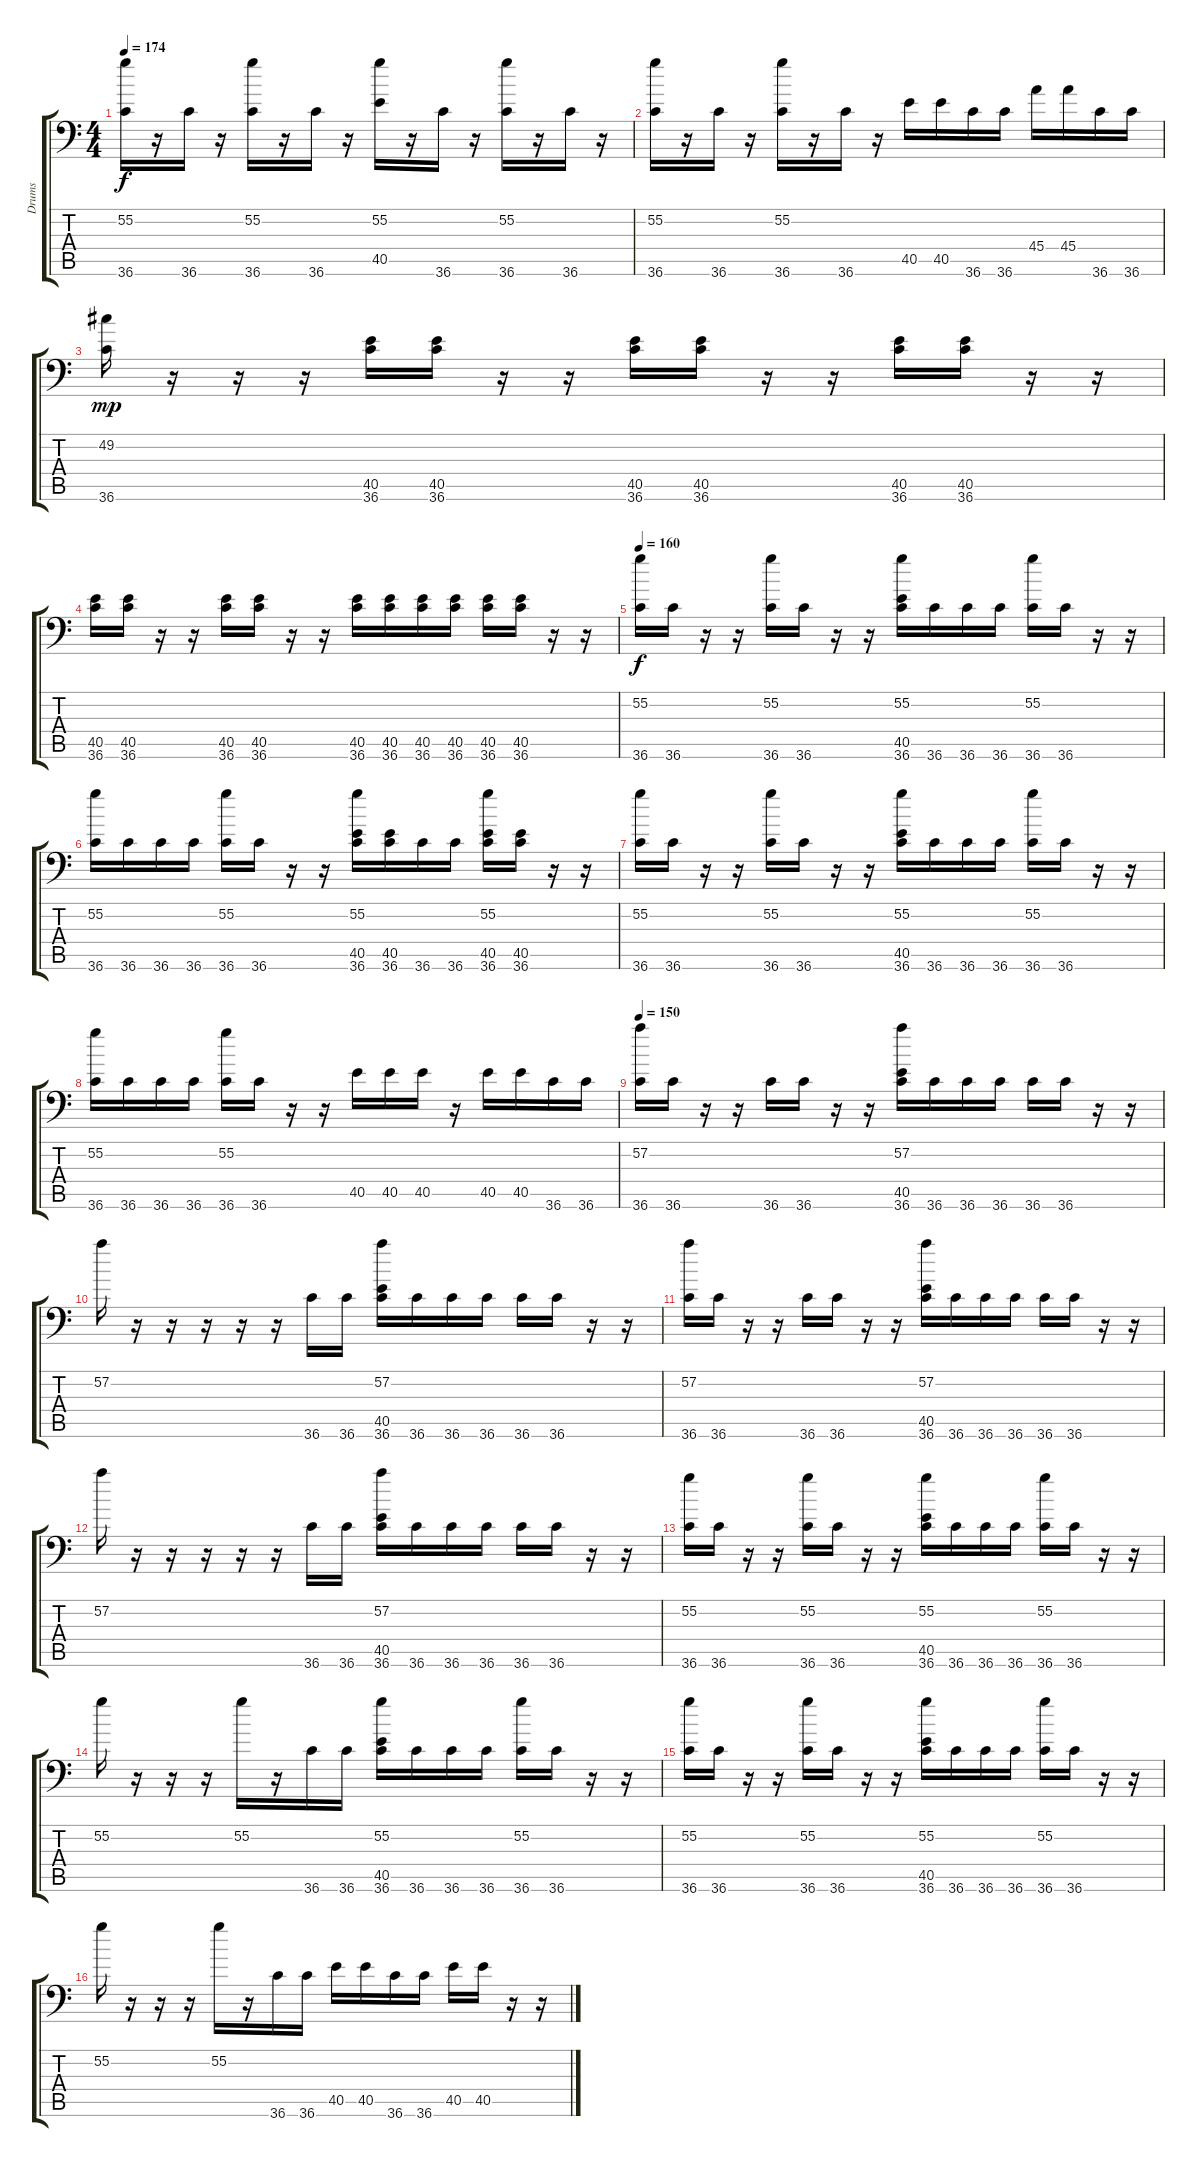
\track ("Drums" "Drums") {instrument acousticgrandpiano}
\staff {score tabs}
\tuning (C-1 C-1 C-1 C-1 C-1 C-1) {hide}
\ts (4 4)
\tempo 174
\clef f4
\ks c
(55.2 36.6).16{dy f} r.16 36.6.16 r.16 (55.2 36.6).16 r.16 36.6.16 r.16 (55.2 40.5).16 r.16 36.6.16 r.16 (55.2 36.6).16 r.16 36.6.16 r.16 |
(55.2 36.6).16 r.16 36.6.16 r.16 (55.2 36.6).16 r.16 36.6.16 r.16 40.5.16 40.5.16 36.6.16 36.6.16 45.4.16 45.4.16 36.6.16 36.6.16 |
(49.2 36.6).16{dy mp} r.16 r.16 r.16 (40.5 36.6).16 (40.5 36.6).16 r.16 r.16 (40.5 36.6).16 (40.5 36.6).16 r.16 r.16 (40.5 36.6).16 (40.5 36.6).16 r.16 r.16 |
(40.5 36.6).16 (40.5 36.6).16 r.16 r.16 (40.5 36.6).16 (40.5 36.6).16 r.16 r.16 (40.5 36.6).16 (40.5 36.6).16 (40.5 36.6).16 (40.5 36.6).16 (40.5 36.6).16 (40.5 36.6).16 r.16 r.16 |
\tempo 160
(55.2 36.6).16{dy f} 36.6.16 r.16 r.16 (55.2 36.6).16 36.6.16 r.16 r.16 (55.2 40.5 36.6).16 36.6.16 36.6.16 36.6.16 (55.2 36.6).16 36.6.16 r.16 r.16 |
(55.2 36.6).16 36.6.16 36.6.16 36.6.16 (55.2 36.6).16 36.6.16 r.16 r.16 (55.2 40.5 36.6).16 (40.5 36.6).16 36.6.16 36.6.16 (55.2 40.5 36.6).16 (40.5 36.6).16 r.16 r.16 |
(55.2 36.6).16 36.6.16 r.16 r.16 (55.2 36.6).16 36.6.16 r.16 r.16 (55.2 40.5 36.6).16 36.6.16 36.6.16 36.6.16 (55.2 36.6).16 36.6.16 r.16 r.16 |
(55.2 36.6).16 36.6.16 36.6.16 36.6.16 (55.2 36.6).16 36.6.16 r.16 r.16 40.5.16 40.5.16 40.5.16 r.16 40.5.16 40.5.16 36.6.16 36.6.16 |
\tempo 150
(57.2 36.6).16 36.6.16 r.16 r.16 36.6.16 36.6.16 r.16 r.16 (57.2 40.5 36.6).16 36.6.16 36.6.16 36.6.16 36.6.16 36.6.16 r.16 r.16 |
57.2.16 r.16 r.16 r.16 r.16 r.16 36.6.16 36.6.16 (57.2 40.5 36.6).16 36.6.16 36.6.16 36.6.16 36.6.16 36.6.16 r.16 r.16 |
(57.2 36.6).16 36.6.16 r.16 r.16 36.6.16 36.6.16 r.16 r.16 (57.2 40.5 36.6).16 36.6.16 36.6.16 36.6.16 36.6.16 36.6.16 r.16 r.16 |
57.2.16 r.16 r.16 r.16 r.16 r.16 36.6.16 36.6.16 (57.2 40.5 36.6).16 36.6.16 36.6.16 36.6.16 36.6.16 36.6.16 r.16 r.16 |
(55.2 36.6).16 36.6.16 r.16 r.16 (55.2 36.6).16 36.6.16 r.16 r.16 (55.2 40.5 36.6).16 36.6.16 36.6.16 36.6.16 (55.2 36.6).16 36.6.16 r.16 r.16 |
55.2.16 r.16 r.16 r.16 55.2.16 r.16 36.6.16 36.6.16 (55.2 40.5 36.6).16 36.6.16 36.6.16 36.6.16 (55.2 36.6).16 36.6.16 r.16 r.16 |
(55.2 36.6).16 36.6.16 r.16 r.16 (55.2 36.6).16 36.6.16 r.16 r.16 (55.2 40.5 36.6).16 36.6.16 36.6.16 36.6.16 (55.2 36.6).16 36.6.16 r.16 r.16 |
55.2.16 r.16 r.16 r.16 55.2.16 r.16 36.6.16 36.6.16 40.5.16 40.5.16 36.6.16 36.6.16 40.5.16 40.5.16 r.16 r.16
